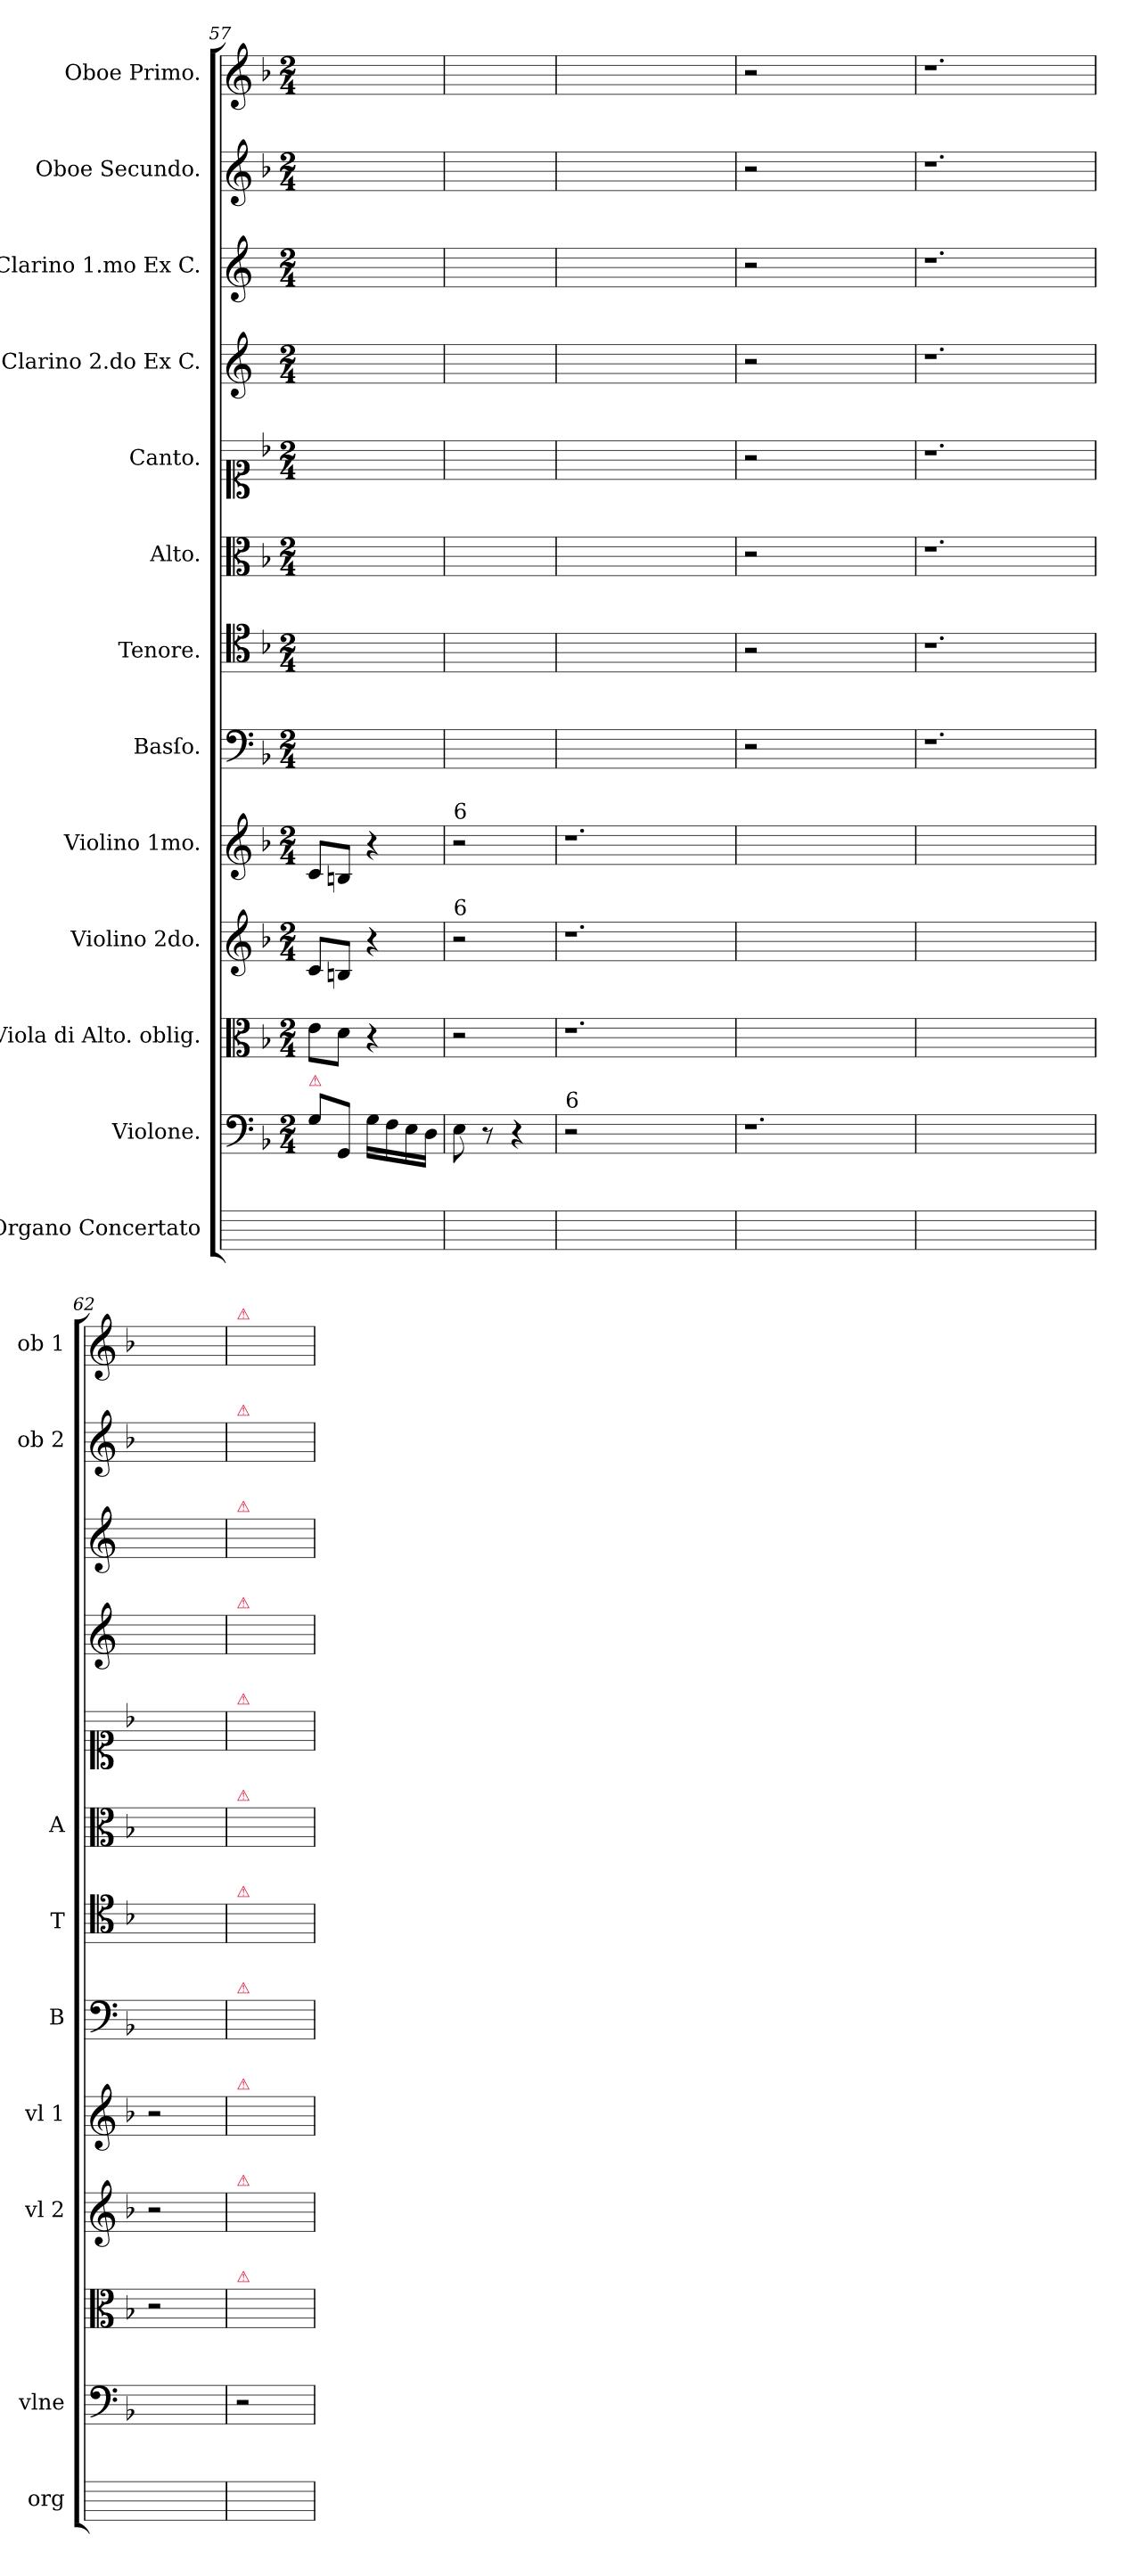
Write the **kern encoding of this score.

**kern	**kern	**kern	**kern	**kern	**kern	**kern	**kern	**kern	**kern	**kern	**kern	**kern
*part13	*part12	*part11	*part10	*part9	*part8	*part7	*part6	*part5	*part4	*part3	*part2	*part1
*staff13	*staff12	*staff11	*staff10	*staff9	*staff8	*staff7	*staff6	*staff5	*staff4	*staff3	*staff2	*staff1
*I"Organo Concertato	*I"Violone.	*I"Viola di Alto. oblig.	*I"Violino 2do.	*I"Violino 1mo.	*I"Basſo.	*I"Tenore.	*I"Alto.	*I"Canto.	*I"Clarino 2.do Ex C.	*I"Clarino 1.mo Ex C.	*I"Oboe Secundo.	*I"Oboe Primo.
*I'org	*I'vlne	*	*I'vl 2	*I'vl 1	*I'B	*I'T	*I'A	*	*	*	*I'ob 2	*I'ob 1
*	*clefF4	*clefC3	*clefG2	*clefG2	*clefF4	*clefC4	*clefC3	*clefC1	*clefG2	*clefG2	*clefG2	*clefG2
*	*	*	*	*	*	*	*	*	*ITrd-3c-5	*ITrd-3c-5	*	*
*	*k[b-]	*k[b-]	*k[b-]	*k[b-]	*k[b-]	*k[b-]	*k[b-]	*k[b-]	*k[b-]	*k[b-]	*k[b-]	*k[b-]
*	*F:	*F:	*F:	*F:	*F:	*F:	*F:	*F:	*	*	*F:	*F:
*	*M2/4	*M2/4	*M2/4	*M2/4	*M2/4	*M2/4	*M2/4	*M2/4	*M2/4	*M2/4	*M2/4	*M2/4
=57	=57	=57	=57	=57	=57	=57	=57	=57	=57	=57	=57	=57
!	!LO:TX:a:color=crimson:t=⚠	!	!	!	!	!	!	!	!	!	!	!
2ryy	8G\L	8e\L	8c/L	8c/L	2ryy	2ryy	2ryy	2ryy	2ryy	2ryy	2ryy	2ryy
.	8GG/J	8d\J	8Bn/J	8Bn/J	.	.	.	.	.	.	.	.
.	16G\LL	4r	4r	4r	.	.	.	.	.	.	.	.
.	16F\	.	.	.	.	.	.	.	.	.	.	.
.	16E\	.	.	.	.	.	.	.	.	.	.	.
.	16D\JJ	.	.	.	.	.	.	.	.	.	.	.
=58	=58	=58	=58	=58	=58	=58	=58	=58	=58	=58	=58	=58
!	!	!	!	!LO:TX:a:t=6	!	!	!	!	!	!	!	!
!	!	!	!LO:TX:a:t=6	!	!	!	!	!	!	!	!	!
2ryy	8E\	2r	2r	2r	2ryy	2ryy	2ryy	2ryy	2ryy	2ryy	2ryy	2ryy
.	8r	.	.	.	.	.	.	.	.	.	.	.
.	4r	.	.	.	.	.	.	.	.	.	.	.
=59	=59	=59	=59	=59	=59	=59	=59	=59	=59	=59	=59	=59
!	!LO:TX:a:t=6	!	!	!	!	!	!	!	!	!	!	!
2ryy	2r	1.r	1.r	1.r	1.ryy	1.ryy	1.ryy	1.ryy	1.ryy	1.ryy	1.ryy	1.ryy
1ryy	1ryy	.	.	.	.	.	.	.	.	.	.	.
=60	=60	=60	=60	=60	=60	=60	=60	=60	=60	=60	=60	=60
2ryy	1.r	1.ryy	1.ryy	1.ryy	2r	2r	2r	2r	2r	2r	2r	2r
1ryy	.	.	.	.	1ryy	1ryy	1ryy	1ryy	1ryy	1ryy	1ryy	1ryy
=61	=61	=61	=61	=61	=61	=61	=61	=61	=61	=61	=61	=61
2ryy	1.ryy	1.ryy	1.ryy	1.ryy	1.r	1.r	1.r	1.r	1.r	1.r	1.r	1.r
1ryy	.	.	.	.	.	.	.	.	.	.	.	.
=62	=62	=62	=62	=62	=62	=62	=62	=62	=62	=62	=62	=62
2ryy	2ryy	2r	2r	2r	2ryy	2ryy	2ryy	2ryy	2ryy	2ryy	2ryy	2ryy
=63	=63	=63	=63	=63	=63	=63	=63	=63	=63	=63	=63	=63
2ryy	2r	2r	2r	2r	2ryy	2ryy	2ryy	2ryy	2ryy	2ryy	2ryy	2ryy
=64	=64	=64	=64	=64	=64	=64	=64	=64	=64	=64	=64	=64
!	!	!	!	!	!	!	!	!	!	!	!	!LO:TX:a:color=crimson:t=⚠
!	!	!	!	!	!	!	!	!	!	!	!LO:TX:a:color=crimson:t=⚠	!
!	!	!	!	!	!	!	!	!	!	!LO:TX:a:color=crimson:t=⚠	!	!
!	!	!	!	!	!	!	!	!	!LO:TX:a:color=crimson:t=⚠	!	!	!
!	!	!	!	!	!	!	!	!LO:TX:a:color=crimson:t=⚠	!	!	!	!
!	!	!	!	!	!	!	!LO:TX:a:color=crimson:t=⚠	!	!	!	!	!
!	!	!	!	!	!	!LO:TX:a:color=crimson:t=⚠	!	!	!	!	!	!
!	!	!	!	!	!LO:TX:a:color=crimson:t=⚠	!	!	!	!	!	!	!
!	!	!	!	!LO:TX:a:color=crimson:t=⚠	!	!	!	!	!	!	!	!
!	!	!	!LO:TX:a:color=crimson:t=⚠	!	!	!	!	!	!	!	!	!
!	!	!LO:TX:a:color=crimson:t=⚠	!	!	!	!	!	!	!	!	!	!
2ryy	2r	2ryy	2ryy	2ryy	2ryy	2ryy	2ryy	2ryy	2ryy	2ryy	2ryy	2ryy
=	=	=	=	=	=	=	=	=	=	=	=	=
*-	*-	*-	*-	*-	*-	*-	*-	*-	*-	*-	*-	*-
